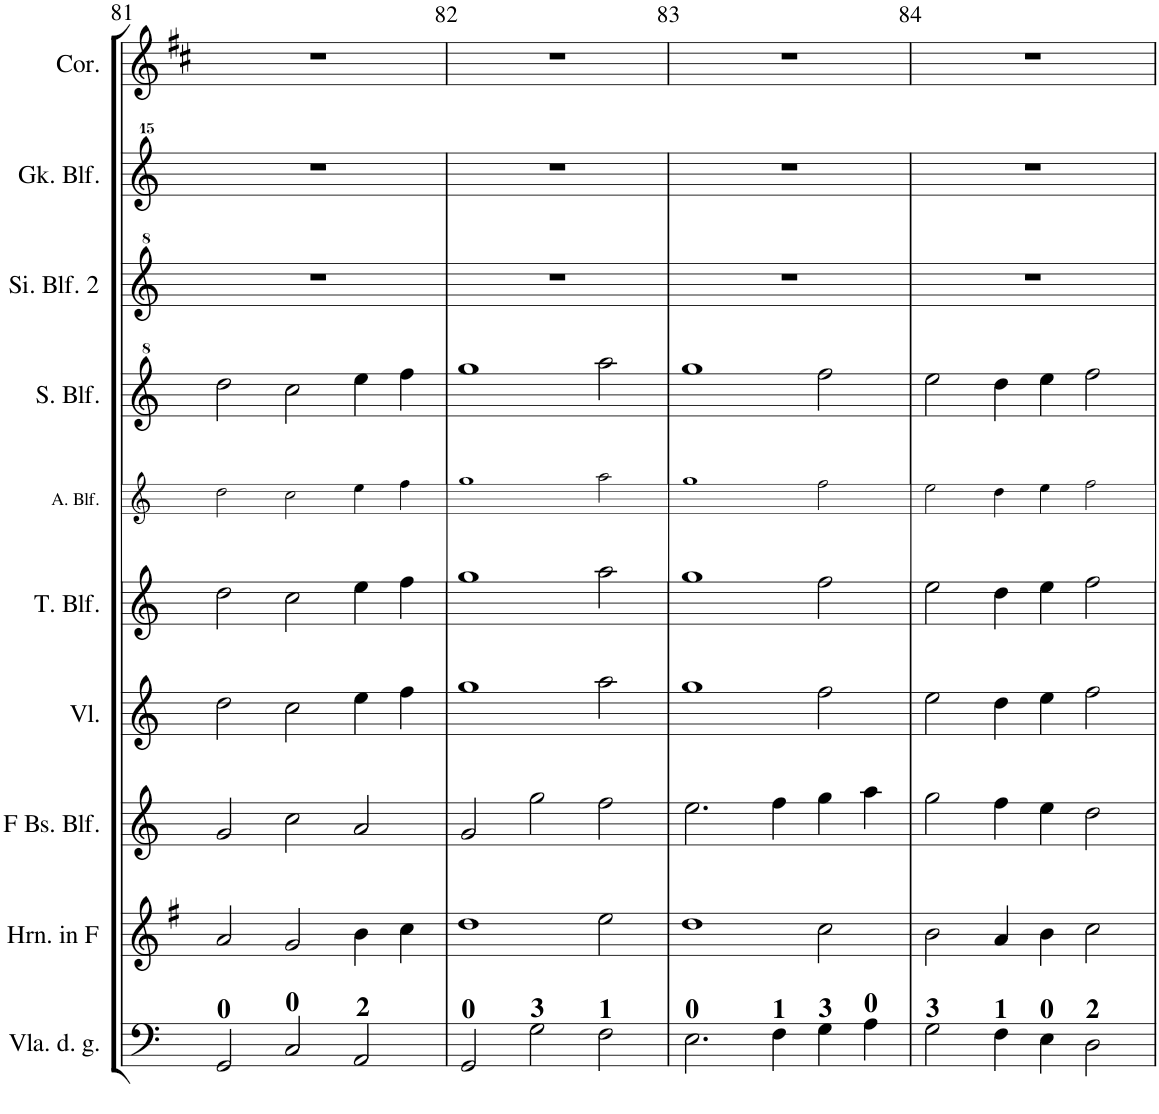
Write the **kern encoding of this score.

**kern	**kern	**kern	**kern	**kern	**kern	**kern	**kern	**kern	**kern
*part10	*part9	*part8	*part7	*part6	*part5	*part4	*part3	*part2	*part1
*staff10	*staff9	*staff8	*staff7	*staff6	*staff5	*staff4	*staff3	*staff2	*staff1
*I"Strijkers	*I"Hoorn in F	*I"F Bas-blokfluit	*I"Viool	*I"Tenor-blokfluit	*I"Alt-blokfluit	*I"Sopraan-blokfluit	*I"Sopranino-blokfluit 2	*I"Garklein/kleine sopranino-blokfluit	*I"Cornet in Bes
*	*I'Hrn. in F	*I'F Bs. Blf.	*I'Vl.	*I'T. Blf.	*I'A. Blf.	*I'S. Blf.	*I'Si. Blf. 2	*I'Gk. Blf.	*I'Cor.
!!LO:PB:g=z
*clefF4	*clefG2	*clefG2	*clefG2	*clefG2	*clefG2	*clefG^2	*clefG^2	*clefG^^2	*clefG2
*	*Trd4c7	*	*	*	*	*	*	*	*Trd1c2
*k[]	*k[f#]	*k[]	*k[]	*k[]	*k[]	*k[]	*k[]	*k[]	*k[f#c#]
*M3/2	*M3/2	*M3/2	*M3/2	*M3/2	*M3/2	*M3/2	*M3/2	*M3/2	*M3/2
=81	=81	=81	=81	=81	=81	=81	=81	=81	=81
2GG/	2a/	2g/	2dd\	2dd\	2dd\	2ddd\	1.r	1.r	1.r
2C/	2g/	2cc\	2cc\	2cc\	2cc\	2ccc\	.	.	.
2AA/	4b\	2a/	4ee\	4ee\	4ee\	4eee\	.	.	.
.	4cc\	.	4ff\	4ff\	4ff\	4fff\	.	.	.
=82	=82	=82	=82	=82	=82	=82	=82	=82	=82
2GG/	1dd	2g/	1gg	1gg	1gg	1ggg	1.r	1.r	1.r
2G\	.	2gg\	.	.	.	.	.	.	.
2F\	2ee\	2ff\	2aa\	2aa\	2aa\	2aaa\	.	.	.
=83	=83	=83	=83	=83	=83	=83	=83	=83	=83
2.E\	1dd	2.ee\	1gg	1gg	1gg	1ggg	1.r	1.r	1.r
4F\	.	4ff\	.	.	.	.	.	.	.
4G\	2cc\	4gg\	2ff\	2ff\	2ff\	2fff\	.	.	.
4A\	.	4aa\	.	.	.	.	.	.	.
=84	=84	=84	=84	=84	=84	=84	=84	=84	=84
2G\	2b\	2gg\	2ee\	2ee\	2ee\	2eee\	1.r	1.r	1.r
4F\	4a/	4ff\	4dd\	4dd\	4dd\	4ddd\	.	.	.
4E\	4b\	4ee\	4ee\	4ee\	4ee\	4eee\	.	.	.
2D\	2cc\	2dd\	2ff\	2ff\	2ff\	2fff\	.	.	.
=	=	=	=	=	=	=	=	=	=
*-	*-	*-	*-	*-	*-	*-	*-	*-	*-
